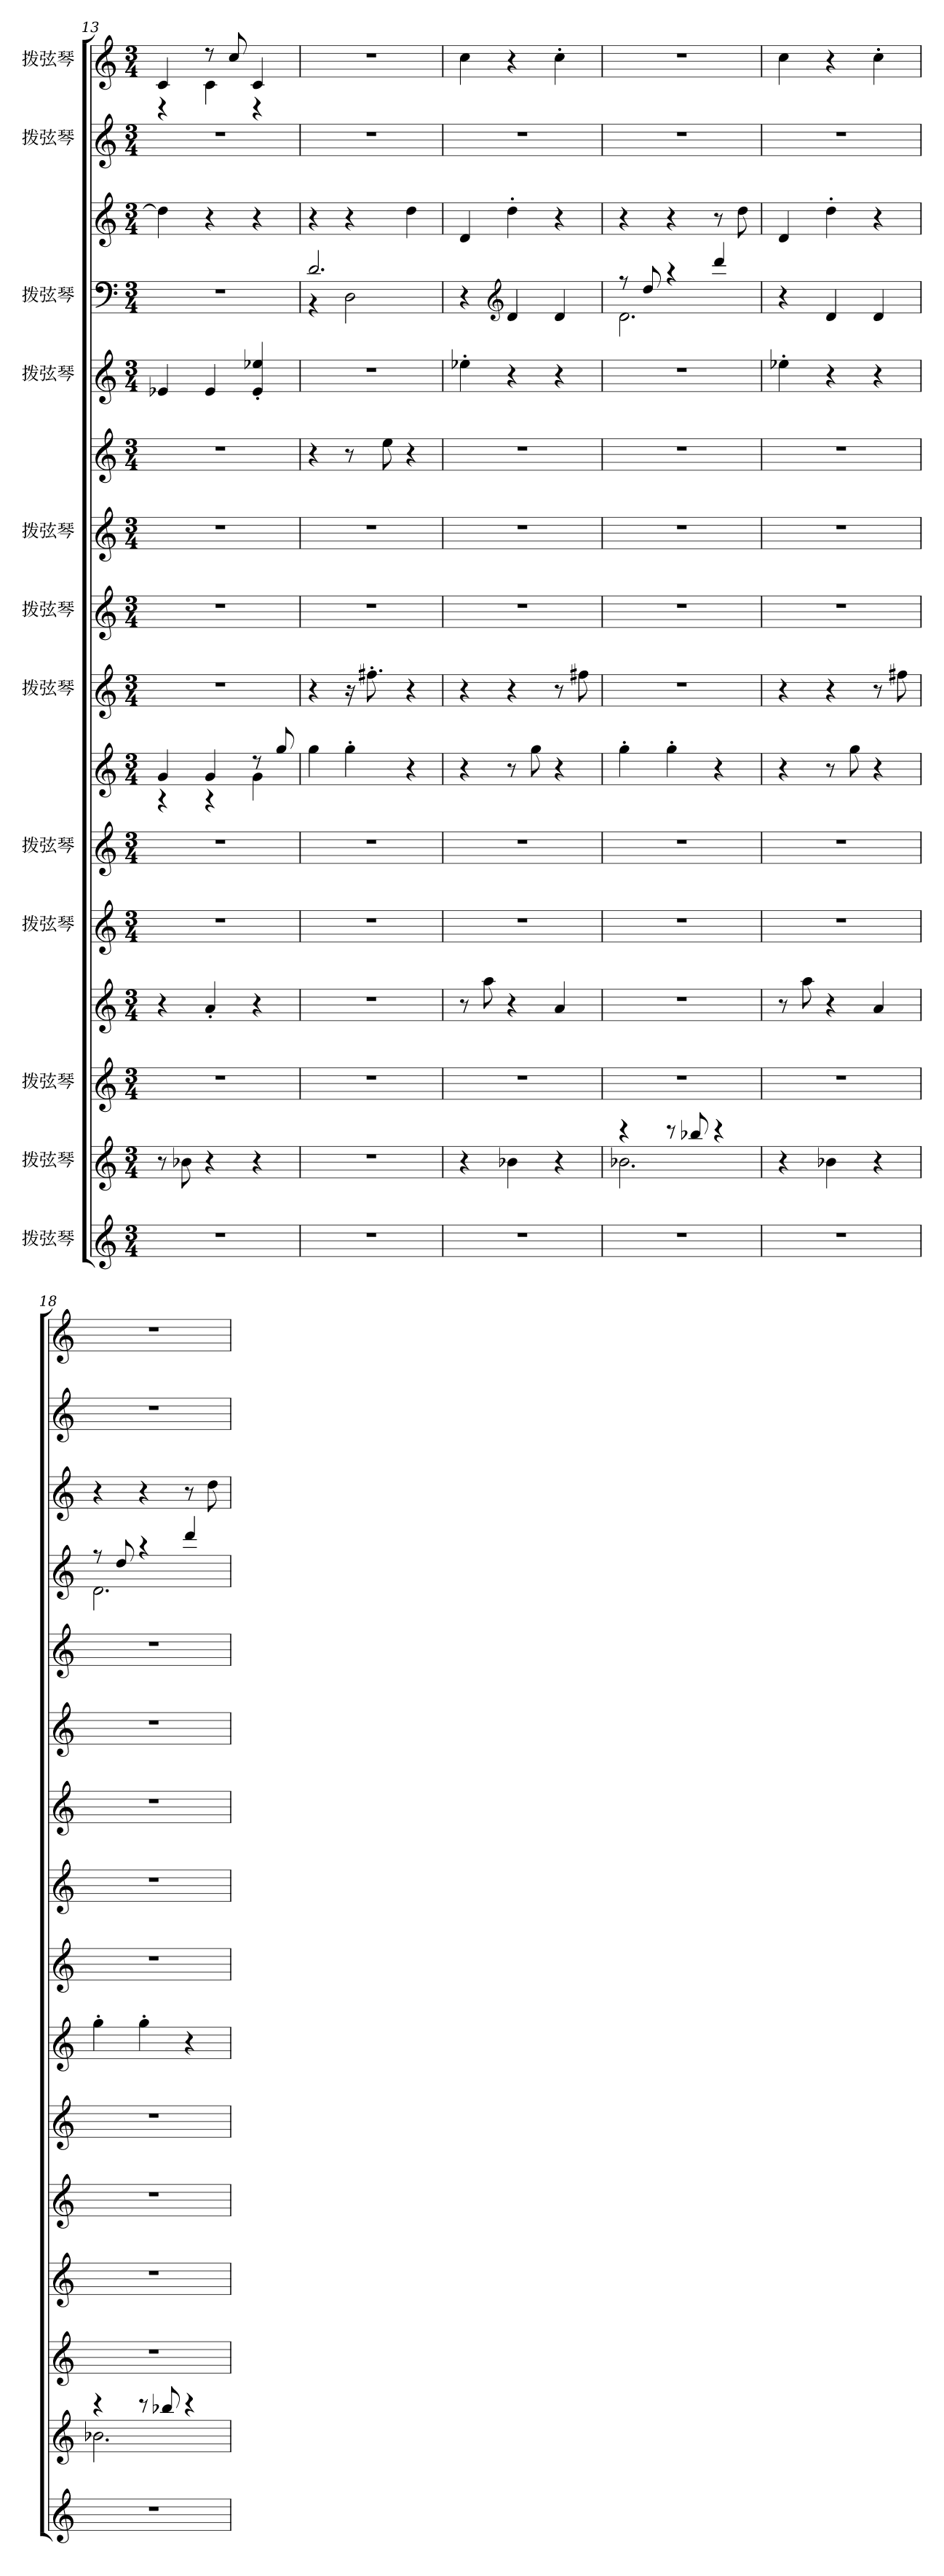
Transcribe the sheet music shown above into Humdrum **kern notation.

**kern	**kern	**kern	**kern	**kern	**kern	**kern	**kern	**kern	**kern	**kern	**kern	**kern	**kern	**kern	**kern
*part12	*part11	*part10	*part10	*part9	*part8	*part8	*part7	*part6	*part5	*part5	*part4	*part3	*part3	*part2	*part1
*staff16	*staff15	*staff14	*staff13	*staff12	*staff11	*staff10	*staff9	*staff8	*staff7	*staff6	*staff5	*staff4	*staff3	*staff2	*staff1
*I"拨弦琴	*I"拨弦琴	*I"拨弦琴	*	*I"拨弦琴	*I"拨弦琴	*	*I"拨弦琴	*I"拨弦琴	*I"拨弦琴	*	*I"拨弦琴	*I"拨弦琴	*	*I"拨弦琴	*I"拨弦琴
*clefG2	*clefG2	*clefG2	*clefG2	*clefG2	*clefG2	*clefG2	*clefG2	*clefG2	*clefG2	*clefG2	*clefG2	*clefF4	*clefG2	*clefG2	*clefG2
*k[]	*k[]	*k[]	*k[]	*k[]	*k[]	*k[]	*k[]	*k[]	*k[]	*k[]	*k[]	*k[]	*k[]	*k[]	*k[]
*M3/4	*M3/4	*M3/4	*M3/4	*M3/4	*M3/4	*M3/4	*M3/4	*M3/4	*M3/4	*M3/4	*M3/4	*M3/4	*M3/4	*M3/4	*M3/4
=13	=13	=13	=13	=13	=13	=13	=13	=13	=13	=13	=13	=13	=13	=13	=13
*	*	*	*	*	*	*^	*	*	*	*	*	*	*	*	*^
2.r	8r	2.r	4r	2.r	2.r	4g/	4r	2.r	2.r	2.r	2.r	4e-X/	2.r	4dd\]	2.r	4c/	4r
.	8b-X\	.	.	.	.	.	.	.	.	.	.	.	.	.	.	.	.
.	4r	.	4a'/	.	.	4g/	4r	.	.	.	.	4e-/	.	4r	.	8r	4c\
.	.	.	.	.	.	.	.	.	.	.	.	.	.	.	.	8cc/	.
.	4r	.	4r	.	.	8r	4g\	.	.	.	.	4e-/' 4ee-X/'	.	4r	.	4c/	4r
.	.	.	.	.	.	8gg/	.	.	.	.	.	.	.	.	.	.	.
*	*	*	*	*	*	*v	*v	*	*	*	*	*	*	*	*	*v	*v
=14	=14	=14	=14	=14	=14	=14	=14	=14	=14	=14	=14	=14	=14	=14	=14
*	*	*	*	*	*	*	*	*	*	*	*	*^	*	*	*
2.r	2.r	2.r	2.r	2.r	2.r	4gg\	4r	2.r	2.r	4r	2.r	2.d/	4r	4r	2.r	2.r
.	.	.	.	.	.	4gg'\	16r	.	.	8r	.	.	2D\	4r	.	.
.	.	.	.	.	.	.	8.ff#X'\	.	.	.	.	.	.	.	.	.
.	.	.	.	.	.	.	.	.	.	8ee\	.	.	.	.	.	.
.	.	.	.	.	.	4r	4r	.	.	4r	.	.	.	4dd\	.	.
*	*	*	*	*	*	*	*	*	*	*	*	*v	*v	*	*	*
=15	=15	=15	=15	=15	=15	=15	=15	=15	=15	=15	=15	=15	=15	=15	=15
2.r	4r	2.r	8r	2.r	2.r	4r	4r	2.r	2.r	2.r	4ee-X'\	4r	4d/	2.r	4cc\
.	.	.	8aa\	.	.	.	.	.	.	.	.	.	.	.	.
*	*	*	*	*	*	*	*	*	*	*	*	*clefG2	*	*	*
.	4b-X\	.	4r	.	.	8r	4r	.	.	.	4r	4d/	4dd'\	.	4r
.	.	.	.	.	.	8gg\	.	.	.	.	.	.	.	.	.
.	4r	.	4a/	.	.	4r	8r	.	.	.	4r	4d/	4r	.	4cc'\
.	.	.	.	.	.	.	8ff#X\	.	.	.	.	.	.	.	.
!!LO:PB:g=z
=16	=16	=16	=16	=16	=16	=16	=16	=16	=16	=16	=16	=16	=16	=16	=16
*	*^	*	*	*	*	*	*	*	*	*	*	*^	*	*	*
2.r	4r	2.b-X\	2.r	2.r	2.r	2.r	4gg'\	2.r	2.r	2.r	2.r	2.r	8r	2.d\	4r	2.r	2.r
.	.	.	.	.	.	.	.	.	.	.	.	.	8dd/	.	.	.	.
.	8r	.	.	.	.	.	4gg'\	.	.	.	.	.	4r	.	4r	.	.
.	8bb-X/	.	.	.	.	.	.	.	.	.	.	.	.	.	.	.	.
.	4r	.	.	.	.	.	4r	.	.	.	.	.	4ddd/	.	8r	.	.
.	.	.	.	.	.	.	.	.	.	.	.	.	.	.	8dd\	.	.
*	*v	*v	*	*	*	*	*	*	*	*	*	*	*v	*v	*	*	*
=17	=17	=17	=17	=17	=17	=17	=17	=17	=17	=17	=17	=17	=17	=17	=17
2.r	4r	2.r	8r	2.r	2.r	4r	4r	2.r	2.r	2.r	4ee-X'\	4r	4d/	2.r	4cc\
.	.	.	8aa\	.	.	.	.	.	.	.	.	.	.	.	.
.	4b-X\	.	4r	.	.	8r	4r	.	.	.	4r	4d/	4dd'\	.	4r
.	.	.	.	.	.	8gg\	.	.	.	.	.	.	.	.	.
.	4r	.	4a/	.	.	4r	8r	.	.	.	4r	4d/	4r	.	4cc'\
.	.	.	.	.	.	.	8ff#X\	.	.	.	.	.	.	.	.
=18	=18	=18	=18	=18	=18	=18	=18	=18	=18	=18	=18	=18	=18	=18	=18
*	*^	*	*	*	*	*	*	*	*	*	*	*^	*	*	*
2.r	4r	2.b-X\	2.r	2.r	2.r	2.r	4gg'\	2.r	2.r	2.r	2.r	2.r	8r	2.d\	4r	2.r	2.r
.	.	.	.	.	.	.	.	.	.	.	.	.	8dd/	.	.	.	.
.	8r	.	.	.	.	.	4gg'\	.	.	.	.	.	4r	.	4r	.	.
.	8bb-X/	.	.	.	.	.	.	.	.	.	.	.	.	.	.	.	.
.	4r	.	.	.	.	.	4r	.	.	.	.	.	4ddd/	.	8r	.	.
.	.	.	.	.	.	.	.	.	.	.	.	.	.	.	8dd\	.	.
*	*v	*v	*	*	*	*	*	*	*	*	*	*	*v	*v	*	*	*
=	=	=	=	=	=	=	=	=	=	=	=	=	=	=	=
*-	*-	*-	*-	*-	*-	*-	*-	*-	*-	*-	*-	*-	*-	*-	*-
